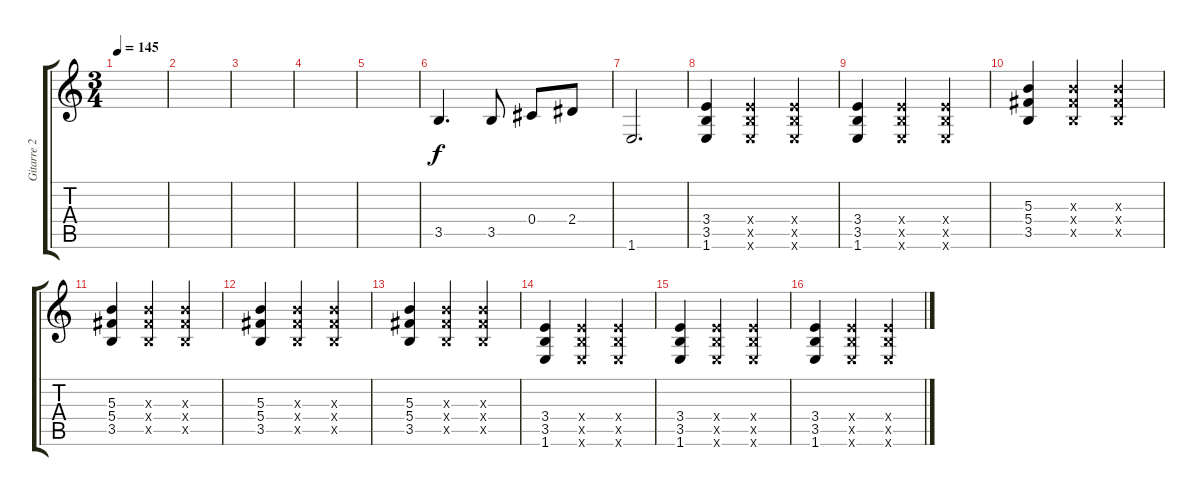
\track ("Gitarre 2" "Gitarre 2") {instrument overdrivenguitar}
\staff {score tabs}
\tuning (Eb4 Bb3 Gb3 Db3 Ab2 Eb2) {hide}
\ts (3 4)
\tempo 145
\clef g2
\ks c
|
|
|
|
|
3.5.4{d} 3.5.8 0.4.8 2.4.8 |
1.6.2{d} |
(3.4 3.5 1.6).4 (3.4{x} 3.5{x} 1.6{x}).4 (3.4{x} 3.5{x} 1.6{x}).4 |
(3.4 3.5 1.6).4 (3.4{x} 3.5{x} 1.6{x}).4 (3.4{x} 3.5{x} 1.6{x}).4 |
(5.3 5.4 3.5).4 (5.3{x} 5.4{x} 3.5{x}).4 (5.3{x} 5.4{x} 3.5{x}).4 |
(5.3 5.4 3.5).4 (5.3{x} 5.4{x} 3.5{x}).4 (5.3{x} 5.4{x} 3.5{x}).4 |
(5.3 5.4 3.5).4 (5.3{x} 5.4{x} 3.5{x}).4 (5.3{x} 5.4{x} 3.5{x}).4 |
(5.3 5.4 3.5).4 (5.3{x} 5.4{x} 3.5{x}).4 (5.3{x} 5.4{x} 3.5{x}).4 |
(3.4 3.5 1.6).4 (3.4{x} 3.5{x} 1.6{x}).4 (3.4{x} 3.5{x} 1.6{x}).4 |
(3.4 3.5 1.6).4 (3.4{x} 3.5{x} 1.6{x}).4 (3.4{x} 3.5{x} 1.6{x}).4 |
(3.4 3.5 1.6).4 (3.4{x} 3.5{x} 1.6{x}).4 (3.4{x} 3.5{x} 1.6{x}).4
